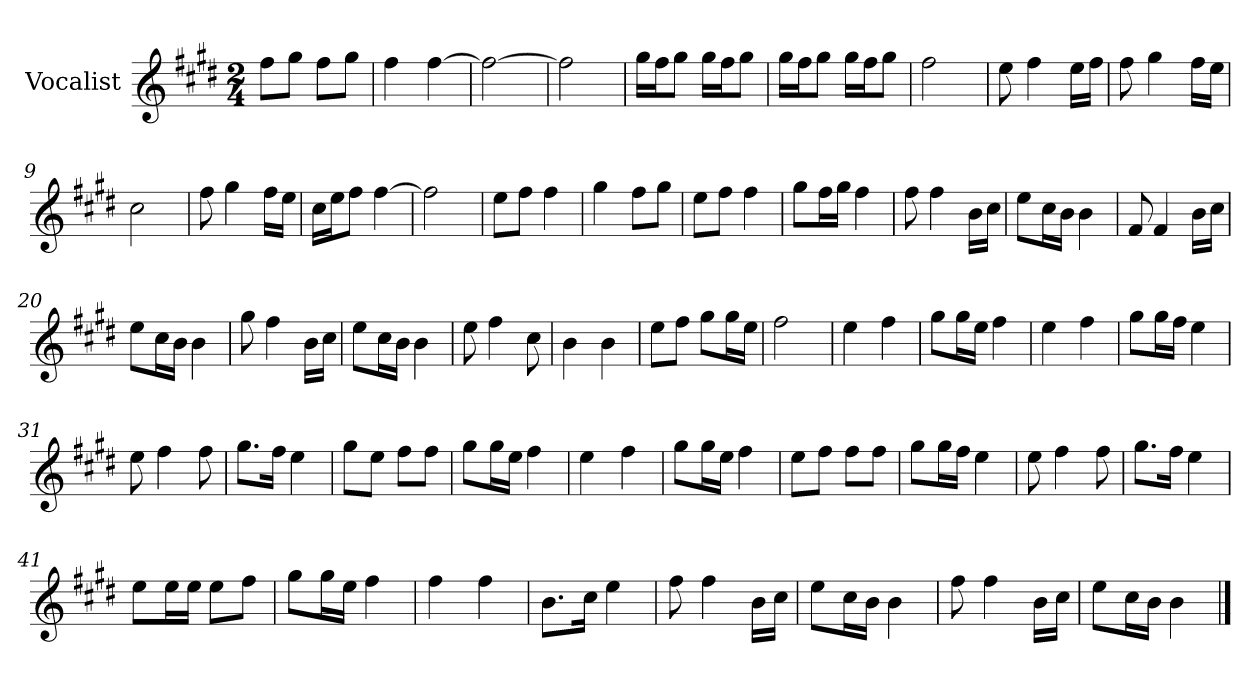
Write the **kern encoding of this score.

**kern
*part1
*staff1
*I"Vocalist
*k[f#c#g#d#]
*E:
*M2/4
=
8ff#L
8gg#J
8ff#L
8gg#J
=1
4ff#
[4ff#
=2
2ff#_
=3
2ff#]
=4
16gg#LL
16ff#J
8gg#J
16gg#LL
16ff#J
8gg#J
=5
16gg#LL
16ff#J
8gg#J
16gg#LL
16ff#J
8gg#J
=6
2ff#
=7
8ee
4ff#
16eeLL
16ff#JJ
=8
8ff#
4gg#
16ff#LL
16eeJJ
=9
2cc#
=10
8ff#
4gg#
16ff#LL
16eeJJ
=11
16cc#LL
16eeJ
8ff#J
[4ff#
=12
2ff#]
=13
8eeL
8ff#J
4ff#
=14
4gg#
8ff#L
8gg#J
=15
8eeL
8ff#J
4ff#
=16
8gg#L
16ff#L
16gg#JJ
4ff#
=17
8ff#
4ff#
16bLL
16cc#JJ
=18
8eeL
16cc#L
16bJJ
4b
=19
8f#
4f#
16bLL
16cc#JJ
=20
8eeL
16cc#L
16bJJ
4b
=21
8gg#
4ff#
16bLL
16cc#JJ
=22
8eeL
16cc#L
16bJJ
4b
=23
8ee
4ff#
8cc#
=24
4b
4b
=25
8eeL
8ff#J
8gg#L
16gg#L
16eeJJ
=26
2ff#
=27
4ee
4ff#
=28
8gg#L
16gg#L
16eeJJ
4ff#
=29
4ee
4ff#
=30
8gg#L
16gg#L
16ff#JJ
4ee
=31
8ee
4ff#
8ff#
=32
8.gg#L
16ff#Jk
4ee
=33
8gg#L
8eeJ
8ff#L
8ff#J
=34
8gg#L
16gg#L
16eeJJ
4ff#
=35
4ee
4ff#
=36
8gg#L
16gg#L
16eeJJ
4ff#
=37
8eeL
8ff#J
8ff#L
8ff#J
=38
8gg#L
16gg#L
16ff#JJ
4ee
=39
8ee
4ff#
8ff#
=40
8.gg#L
16ff#Jk
4ee
=41
8eeL
16eeL
16eeJJ
8eeL
8ff#J
=42
8gg#L
16gg#L
16eeJJ
4ff#
=43
4ff#
4ff#
=44
8.bL
16cc#Jk
4ee
=45
8ff#
4ff#
16bLL
16cc#JJ
=46
8eeL
16cc#L
16bJJ
4b
=47
8ff#
4ff#
16bLL
16cc#JJ
=48
8eeL
16cc#L
16bJJ
4b
==
*-
